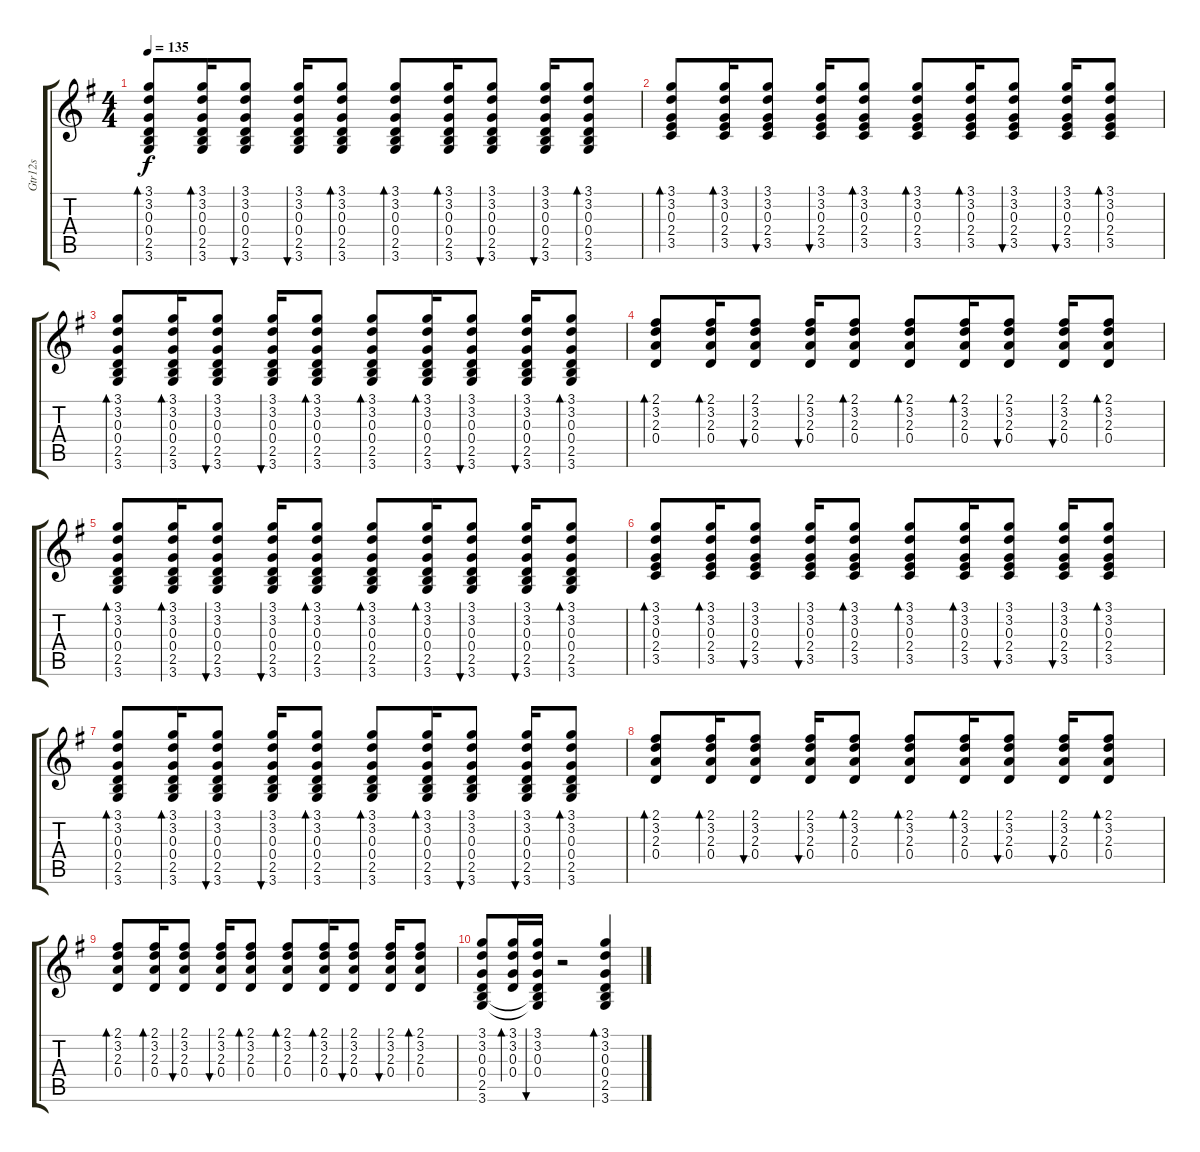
\track ("Gtr12s" "Gtr12s") {instrument acousticguitarsteel}
\staff {score tabs}
\tuning (E4 B3 G3 D3 A2 E2) {hide}
\ts (4 4)
\tempo 135
\clef g2
\ks g
(3.1 3.2 0.3 0.4 2.5 3.6).8{bd 30 dy f} (3.1 3.2 0.3 0.4 2.5 3.6).16{bd 30} (3.1 3.2 0.3 0.4 2.5 3.6).8{bu 30} (3.1 3.2 0.3 0.4 2.5 3.6).16{bu 30} (3.1 3.2 0.3 0.4 2.5 3.6).8{bd 30} (3.1 3.2 0.3 0.4 2.5 3.6).8{bd 30} (3.1 3.2 0.3 0.4 2.5 3.6).16{bd 30} (3.1 3.2 0.3 0.4 2.5 3.6).8{bu 30} (3.1 3.2 0.3 0.4 2.5 3.6).16{bu 30} (3.1 3.2 0.3 0.4 2.5 3.6).8{bd 30} |
(3.1 3.2 0.3 2.4 3.5).8{bd 30} (3.1 3.2 0.3 2.4 3.5).16{bd 30} (3.1 3.2 0.3 2.4 3.5).8{bu 30} (3.1 3.2 0.3 2.4 3.5).16{bu 30} (3.1 3.2 0.3 2.4 3.5).8{bd 30} (3.1 3.2 0.3 2.4 3.5).8{bd 30} (3.1 3.2 0.3 2.4 3.5).16{bd 30} (3.1 3.2 0.3 2.4 3.5).8{bu 30} (3.1 3.2 0.3 2.4 3.5).16{bu 30} (3.1 3.2 0.3 2.4 3.5).8{bd 30} |
(3.1 3.2 0.3 0.4 2.5 3.6).8{bd 30} (3.1 3.2 0.3 0.4 2.5 3.6).16{bd 30} (3.1 3.2 0.3 0.4 2.5 3.6).8{bu 30} (3.1 3.2 0.3 0.4 2.5 3.6).16{bu 30} (3.1 3.2 0.3 0.4 2.5 3.6).8{bd 30} (3.1 3.2 0.3 0.4 2.5 3.6).8{bd 30} (3.1 3.2 0.3 0.4 2.5 3.6).16{bd 30} (3.1 3.2 0.3 0.4 2.5 3.6).8{bu 30} (3.1 3.2 0.3 0.4 2.5 3.6).16{bu 30} (3.1 3.2 0.3 0.4 2.5 3.6).8{bd 30} |
(2.1 3.2 2.3 0.4).8{bd 30} (2.1 3.2 2.3 0.4).16{bd 30} (2.1 3.2 2.3 0.4).8{bu 30} (2.1 3.2 2.3 0.4).16{bu 30} (2.1 3.2 2.3 0.4).8{bd 30} (2.1 3.2 2.3 0.4).8{bd 30} (2.1 3.2 2.3 0.4).16{bd 30} (2.1 3.2 2.3 0.4).8{bu 30} (2.1 3.2 2.3 0.4).16{bu 30} (2.1 3.2 2.3 0.4).8{bd 30} |
(3.1 3.2 0.3 0.4 2.5 3.6).8{bd 30} (3.1 3.2 0.3 0.4 2.5 3.6).16{bd 30} (3.1 3.2 0.3 0.4 2.5 3.6).8{bu 30} (3.1 3.2 0.3 0.4 2.5 3.6).16{bu 30} (3.1 3.2 0.3 0.4 2.5 3.6).8{bd 30} (3.1 3.2 0.3 0.4 2.5 3.6).8{bd 30} (3.1 3.2 0.3 0.4 2.5 3.6).16{bd 30} (3.1 3.2 0.3 0.4 2.5 3.6).8{bu 30} (3.1 3.2 0.3 0.4 2.5 3.6).16{bu 30} (3.1 3.2 0.3 0.4 2.5 3.6).8{bd 30} |
(3.1 3.2 0.3 2.4 3.5).8{bd 30} (3.1 3.2 0.3 2.4 3.5).16{bd 30} (3.1 3.2 0.3 2.4 3.5).8{bu 30} (3.1 3.2 0.3 2.4 3.5).16{bu 30} (3.1 3.2 0.3 2.4 3.5).8{bd 30} (3.1 3.2 0.3 2.4 3.5).8{bd 30} (3.1 3.2 0.3 2.4 3.5).16{bd 30} (3.1 3.2 0.3 2.4 3.5).8{bu 30} (3.1 3.2 0.3 2.4 3.5).16{bu 30} (3.1 3.2 0.3 2.4 3.5).8{bd 30} |
(3.1 3.2 0.3 0.4 2.5 3.6).8{bd 30} (3.1 3.2 0.3 0.4 2.5 3.6).16{bd 30} (3.1 3.2 0.3 0.4 2.5 3.6).8{bu 30} (3.1 3.2 0.3 0.4 2.5 3.6).16{bu 30} (3.1 3.2 0.3 0.4 2.5 3.6).8{bd 30} (3.1 3.2 0.3 0.4 2.5 3.6).8{bd 30} (3.1 3.2 0.3 0.4 2.5 3.6).16{bd 30} (3.1 3.2 0.3 0.4 2.5 3.6).8{bu 30} (3.1 3.2 0.3 0.4 2.5 3.6).16{bu 30} (3.1 3.2 0.3 0.4 2.5 3.6).8{bd 30} |
(2.1 3.2 2.3 0.4).8{bd 30} (2.1 3.2 2.3 0.4).16{bd 30} (2.1 3.2 2.3 0.4).8{bu 30} (2.1 3.2 2.3 0.4).16{bu 30} (2.1 3.2 2.3 0.4).8{bd 30} (2.1 3.2 2.3 0.4).8{bd 30} (2.1 3.2 2.3 0.4).16{bd 30} (2.1 3.2 2.3 0.4).8{bu 30} (2.1 3.2 2.3 0.4).16{bu 30} (2.1 3.2 2.3 0.4).8{bd 30} |
(2.1 3.2 2.3 0.4).8{bd 30} (2.1 3.2 2.3 0.4).16{bd 30} (2.1 3.2 2.3 0.4).8{bu 30} (2.1 3.2 2.3 0.4).16{bu 30} (2.1 3.2 2.3 0.4).8{bd 30} (2.1 3.2 2.3 0.4).8{bd 30} (2.1 3.2 2.3 0.4).16{bd 30} (2.1 3.2 2.3 0.4).8{bu 30} (2.1 3.2 2.3 0.4).16{bu 30} (2.1 3.2 2.3 0.4).8{bd 30} |
(3.1 3.2 0.3 0.4 2.5 3.6).8 (3.1 3.2 0.3 0.4).16{bd 30} (3.1 3.2 0.3 0.4 2.5{t} 3.6{t}).16{bu 30} r.2 (3.1 3.2 0.3 0.4 2.5 3.6).4{bd 30}
